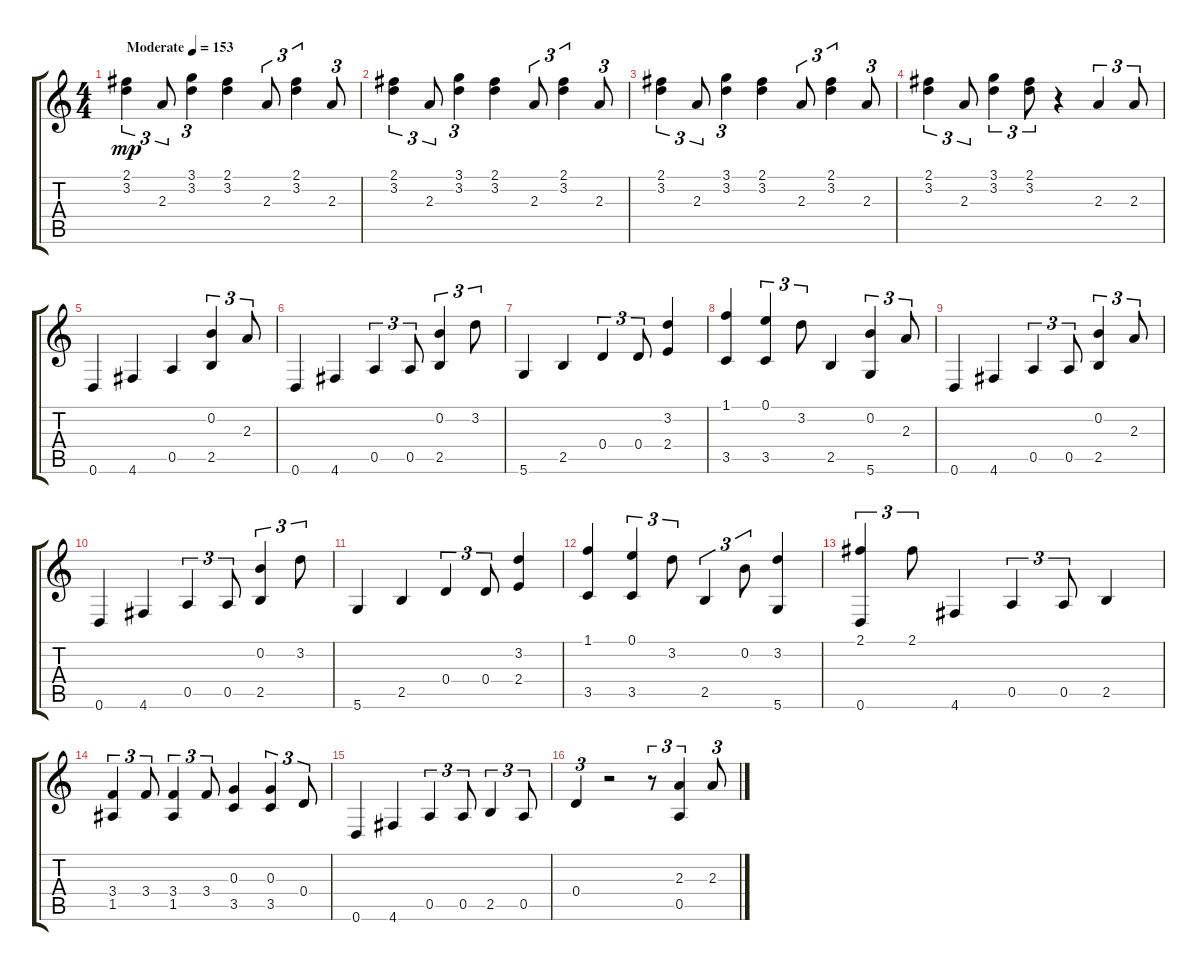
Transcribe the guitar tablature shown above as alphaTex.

\track "" {instrument electricguitarjazz}
\staff {score tabs}
\tuning (E4 B3 G3 D3 A2 D2) {hide}
\ts (4 4)
\tempo (153 "Moderate")
\clef g2
\ks c
(2.1 3.2).4{tu (3 2) dy mp instrument electricguitarjazz} 2.3.8{tu (3 2)} (3.1 3.2).4{tu (3 2)} (2.1 3.2).4 2.3.8{tu (3 2)} (2.1 3.2).4{tu (3 2)} 2.3.8{tu (3 2)} |
(2.1 3.2).4{tu (3 2)} 2.3.8{tu (3 2)} (3.1 3.2).4{tu (3 2)} (2.1 3.2).4 2.3.8{tu (3 2)} (2.1 3.2).4{tu (3 2)} 2.3.8{tu (3 2)} |
(2.1 3.2).4{tu (3 2)} 2.3.8{tu (3 2)} (3.1 3.2).4{tu (3 2)} (2.1 3.2).4 2.3.8{tu (3 2)} (2.1 3.2).4{tu (3 2)} 2.3.8{tu (3 2)} |
(2.1 3.2).4{tu (3 2)} 2.3.8{tu (3 2)} (3.1 3.2).4{tu (3 2)} (2.1 3.2).8{tu (3 2)} r.4 2.3.4{tu (3 2)} 2.3.8{tu (3 2)} |
0.6.4 4.6.4 0.5.4 (0.2 2.5).4{tu (3 2)} 2.3.8{tu (3 2)} |
0.6.4 4.6.4 0.5.4{tu (3 2)} 0.5.8{tu (3 2)} (0.2 2.5).4{tu (3 2)} 3.2.8{tu (3 2)} |
5.6.4 2.5.4 0.4.4{tu (3 2)} 0.4.8{tu (3 2)} (3.2 2.4).4 |
(1.1 3.5).4 (0.1 3.5).4{tu (3 2)} 3.2.8{tu (3 2)} 2.5.4 (0.2 5.6).4{tu (3 2)} 2.3.8{tu (3 2)} |
0.6.4 4.6.4 0.5.4{tu (3 2)} 0.5.8{tu (3 2)} (0.2 2.5).4{tu (3 2)} 2.3.8{tu (3 2)} |
0.6.4 4.6.4 0.5.4{tu (3 2)} 0.5.8{tu (3 2)} (0.2 2.5).4{tu (3 2)} 3.2.8{tu (3 2)} |
5.6.4 2.5.4 0.4.4{tu (3 2)} 0.4.8{tu (3 2)} (3.2 2.4).4 |
(1.1 3.5).4 (0.1 3.5).4{tu (3 2)} 3.2.8{tu (3 2)} 2.5.4{tu (3 2)} 0.2.8{tu (3 2)} (3.2 5.6).4 |
(2.1 0.6).4{tu (3 2)} 2.1.8{tu (3 2)} 4.6.4 0.5.4{tu (3 2)} 0.5.8{tu (3 2)} 2.5.4 |
(3.4 1.5).4{tu (3 2)} 3.4.8{tu (3 2)} (3.4 1.5).4{tu (3 2)} 3.4.8{tu (3 2)} (0.3 3.5).4 (0.3 3.5).4{tu (3 2)} 0.4.8{tu (3 2)} |
0.6.4 4.6.4 0.5.4{tu (3 2)} 0.5.8{tu (3 2)} 2.5.4{tu (3 2)} 0.5.8{tu (3 2)} |
0.4.4{tu (3 2)} r.2 r.8{tu (3 2)} (2.3 0.5).4{tu (3 2)} 2.3.8{tu (3 2)}
